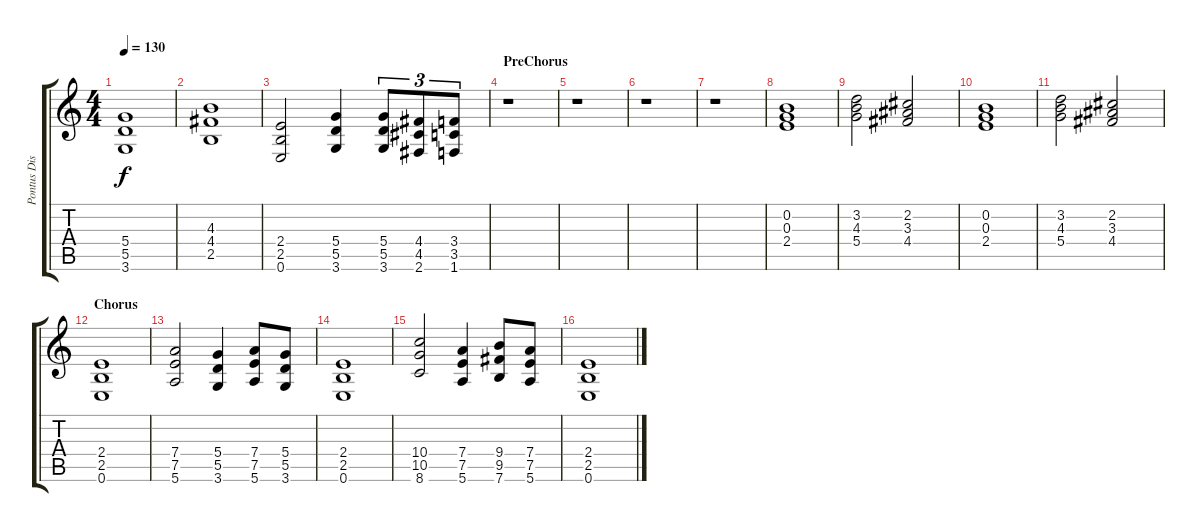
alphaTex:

\track ("Pontus Distorsion" "Pontus Dis") {instrument distortionguitar}
\staff {score tabs}
\tuning (E4 B3 G3 D3 A2 E2) {hide}
\ts (4 4)
\tempo 130
\clef g2
\ks c
(5.4 5.5 3.6).1{dy f} |
(4.3 4.4 2.5).1 |
(2.4 2.5 0.6).2 (5.4 5.5 3.6).4 (5.4 5.5 3.6).8{tu (3 2)} (4.4 4.5 2.6).8{tu (3 2)} (3.4 3.5 1.6).8{tu (3 2)} |
\section ("" "PreChorus")
r.1 |
r.1 |
r.1 |
r.1 |
(0.2 0.3 2.4).1 |
(3.2 4.3 5.4).2 (2.2 3.3 4.4).2 |
(0.2 0.3 2.4).1 |
(3.2 4.3 5.4).2 (2.2 3.3 4.4).2 |
\section ("" "Chorus")
(2.4 2.5 0.6).1 |
(7.4 7.5 5.6).2 (5.4 5.5 3.6).4 (7.4 7.5 5.6).8 (5.4 5.5 3.6).8 |
(2.4 2.5 0.6).1 |
(10.4 10.5 8.6).2 (7.4 7.5 5.6).4 (9.4 9.5 7.6).8 (7.4 7.5 5.6).8 |
(2.4 2.5 0.6).1
